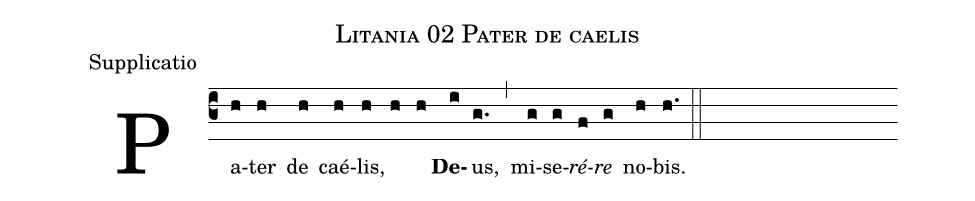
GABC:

name:Litania 02 Pater de caelis;
office-part:Supplicatio;
%%
(c3) Pa(h)ter(h) de(h) caé(h)lis,(h) (h) (h) <b>De</b>(i)us,(g.) (,) mi(g)se(g)<i>ré</i>(f)<i>re</i>(g) no(h)bis.(h.) (::)
